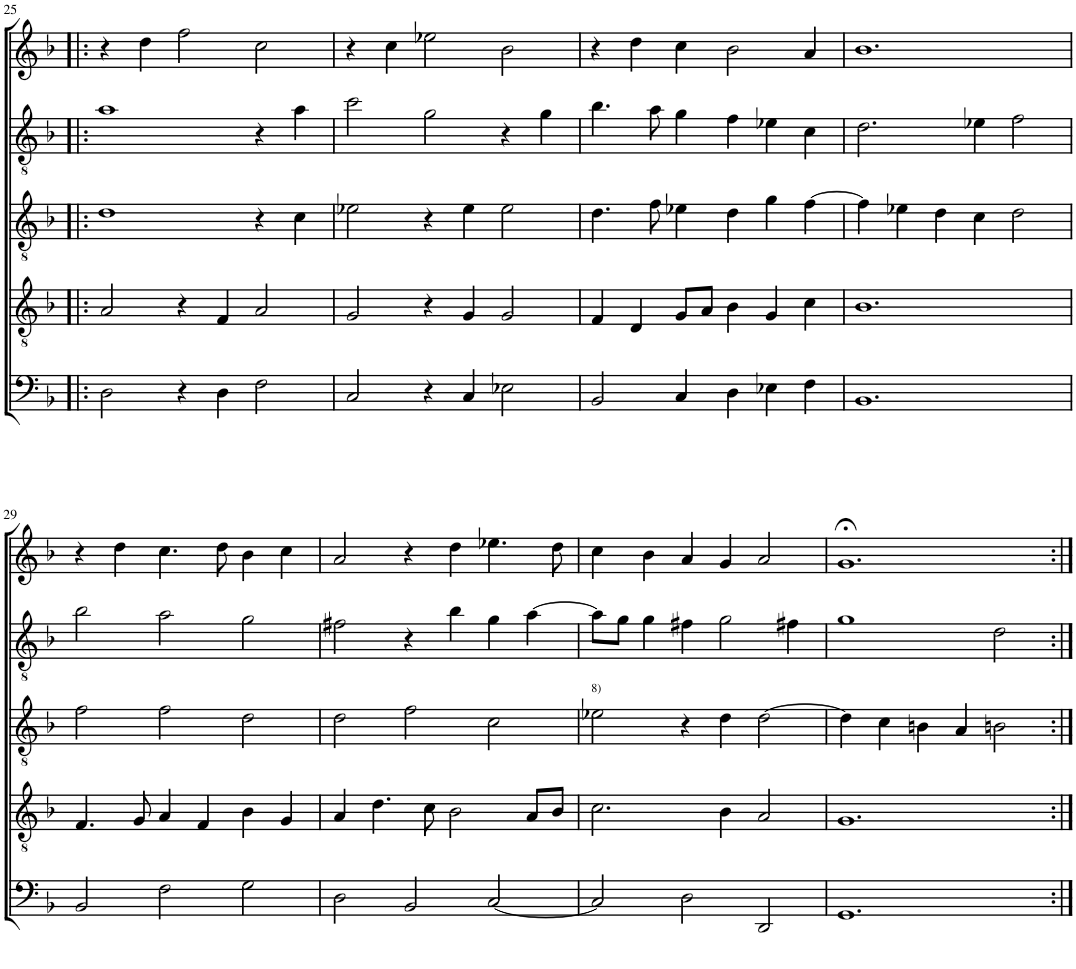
**kern	**kern	**kern	**kern	**kern
*part5	*part4	*part3	*part2	*part1
*staff5	*staff4	*staff3	*staff2	*staff1
*I"Trombone	*I"Trombone	*I"Trombone	*I"C Trumpet	*I"C Trumpet
*I'Trb	*I'Trb	*I'Trb	*I'Tpt	*I'Tpt
!!LO:PB:g=z
*clefF4	*clefGv2	*clefGv2	*clefGv2	*clefG2
*k[b-]	*k[b-]	*k[b-]	*k[b-]	*k[b-]
*M3/2	*M3/2	*M3/2	*M3/2	*M3/2
=25!|:	=25!|:	=25!|:	=25!|:	=25!|:
2D\	2A/	1d	1a	4r
.	.	.	.	4dd\
4r	4r	.	.	2ff\
4D\	4F/	.	.	.
2F\	2A/	4r	4r	2cc\
.	.	4c\	4a\	.
=26	=26	=26	=26	=26
2C/	2G/	2e-X\	2cc\	4r
.	.	.	.	4cc\
4r	4r	4r	2g\	2ee-X\
4C/	4G/	4e-\	.	.
2E-X\	2G/	2e-\	4r	2b-\
.	.	.	4g\	.
=27	=27	=27	=27	=27
2BB-/	4F/	4.d\	4.b-\	4r
.	4D/	.	.	4dd\
.	.	8f\	8a\	.
4C/	8G/L	4e-X\	4g\	4cc\
.	8A/J	.	.	.
4D\	4B-\	4d\	4f\	2b-\
4E-X\	4G/	4g\	4e-X\	.
4F\	4c\	[4f\	4c\	4a/
=28	=28	=28	=28	=28
1.BB-	1.B-	4f\]	2.d\	1.b-
.	.	4e-X\	.	.
.	.	4d\	.	.
.	.	4c\	4e-X\	.
.	.	2d\	2f\	.
!!LO:LB:g=z
=29	=29	=29	=29	=29
2BB-/	4.F/	2f\	2b-\	4r
.	.	.	.	4dd\
.	8G/	.	.	.
2F\	4A/	2f\	2a\	4.cc\
.	4F/	.	.	.
.	.	.	.	8dd\
2G\	4B-\	2d\	2g\	4b-\
.	4G/	.	.	4cc\
=30	=30	=30	=30	=30
2D\	4A/	2d\	2f#X\	2a/
.	4.d\	.	.	.
2BB-/	.	2f\	4r	4r
.	8c\	.	.	.
.	2B-\	.	4b-\	4dd\
[2C/	.	2c\	4g\	4.ee-X\
.	8A/L	.	[4a\	.
.	8B-/J	.	.	8dd\
=31	=31	=31	=31	=31
!	!	!LO:TX:a:t=8)	!	!
2C/]	2.c\	2e-X\	8a\L]	4cc\
.	.	.	8g\J	.
.	.	.	4g\	4b-\
2D\	.	4r	4f#X\	4a/
.	4B-\	4d\	2g\	4g/
2DD/	2A/	[2d\	.	2a/
.	.	.	4f#X\	.
=32	=32	=32	=32	=32
1.GG	1.G	4d\]	1g	1.g;<
.	.	4c\	.	.
.	.	4Bn\	.	.
.	.	4A/	.	.
.	.	2Bn\	2d\	.
=:|!	=:|!	=:|!	=:|!	=:|!
*-	*-	*-	*-	*-
